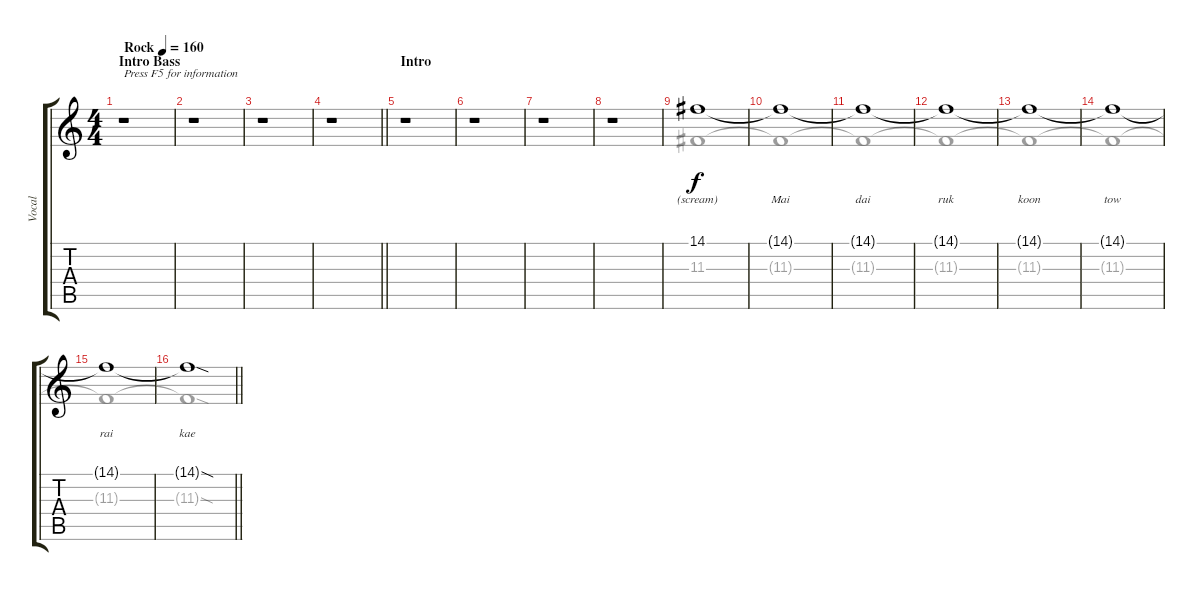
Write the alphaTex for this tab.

\track ("Vocal" "Vocal") {instrument oboe}
\staff {score tabs}
\tuning (E4 B3 G3 D3 A2 E2) {hide}
\voice
\ts (4 4)
\section ("" "Intro Bass")
\tempo (160 "Rock")
\clef g2
\ks c
r.1{txt "Press F5 for information" dy f instrument oboe} |
r.1 |
r.1 |
\barLineRight lightlight
r.1 |
\section ("" "Intro")
r.1 |
r.1 |
r.1 |
r.1 |
14.1.1{lyrics (0 "(scream)") lyrics (1 "") lyrics (2 "") lyrics (3 "") lyrics (4 "")} |
14.1{t}.1{lyrics (0 "Mai") lyrics (1 "") lyrics (2 "") lyrics (3 "") lyrics (4 "")} |
14.1{t}.1{lyrics (0 "dai") lyrics (1 "") lyrics (2 "") lyrics (3 "") lyrics (4 "")} |
14.1{t}.1{lyrics (0 "ruk") lyrics (1 "") lyrics (2 "") lyrics (3 "") lyrics (4 "")} |
14.1{t}.1{lyrics (0 "koon") lyrics (1 "") lyrics (2 "") lyrics (3 "") lyrics (4 "")} |
14.1{t}.1{lyrics (0 "tow") lyrics (1 "") lyrics (2 "") lyrics (3 "") lyrics (4 "")} |
14.1{t}.1{lyrics (0 "rai") lyrics (1 "") lyrics (2 "") lyrics (3 "") lyrics (4 "")} |
\barLineRight lightlight
14.1{sod t}.1{lyrics (0 "kae") lyrics (1 "") lyrics (2 "") lyrics (3 "") lyrics (4 "")}
\voice
\clef g2
\ottava regular
\simile none
\ks c
|
|
|
\barLineRight lightlight
|
|
|
|
|
11.3.1 |
11.3{t}.1 |
11.3{t}.1 |
11.3{t}.1 |
11.3{t}.1 |
11.3{t}.1 |
11.3{t}.1 |
\barLineRight lightlight
11.3{sod t}.1
